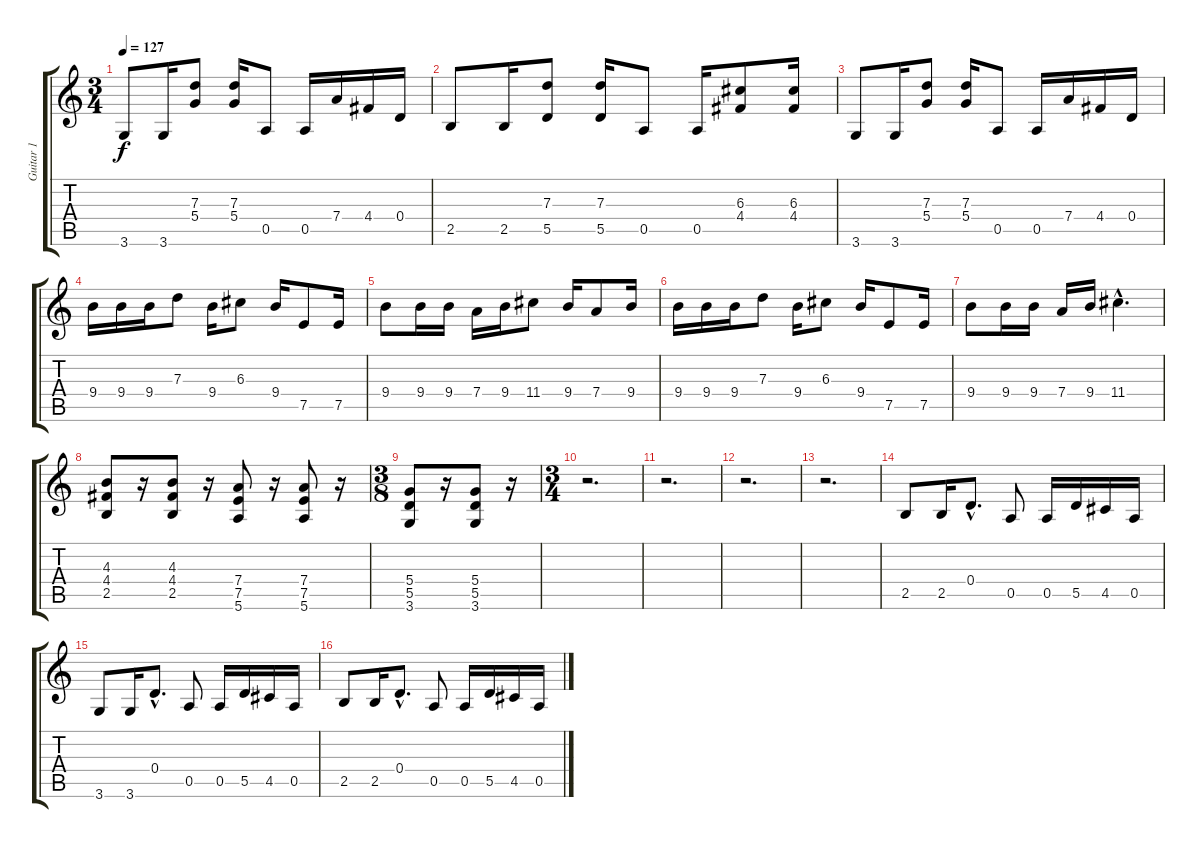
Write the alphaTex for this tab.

\track ("Guitar 1" "Guitar 1") {instrument distortionguitar}
\staff {score tabs}
\tuning (E4 B3 G3 D3 A2 E2) {hide}
\ts (3 4)
\tempo 127
\clef g2
\ks c
3.6.8{dy f} 3.6.16 (7.3 5.4).8 (7.3 5.4).16 0.5.8 0.5.16 7.4.16 4.4.16 0.4.16 |
2.5.8 2.5.16 (7.3 5.5).8 (7.3 5.5).16 0.5.8 0.5.16 (6.3 4.4).8 (6.3 4.4).16 |
3.6.8 3.6.16 (7.3 5.4).8 (7.3 5.4).16 0.5.8 0.5.16 7.4.16 4.4.16 0.4.16 |
9.4.16 9.4.16 9.4.16 7.3.8 9.4.16 6.3.8 9.4.16 7.5.8 7.5.16 |
9.4.8 9.4.16 9.4.16 7.4.16 9.4.16 11.4.8 9.4.16 7.4.8 9.4.16 |
9.4.16 9.4.16 9.4.16 7.3.8 9.4.16 6.3.8 9.4.16 7.5.8 7.5.16 |
9.4.8 9.4.16 9.4.16 7.4.16 9.4.16 11.4{hac}.4{d} |
(4.3 4.4 2.5).8 r.16 (4.3 4.4 2.5).8 r.16 (7.4 7.5 5.6).8 r.16 (7.4 7.5 5.6).8 r.16 |
\ts (3 8)
(5.4 5.5 3.6).8 r.16 (5.4 5.5 3.6).8 r.16 |
\ts (3 4)
r.2{d} |
r.2{d} |
r.2{d} |
r.2{d} |
2.5.8 2.5.16 0.4{hac}.8{d} 0.5.8 0.5.16 5.5.16 4.5.16 0.5.16 |
3.6.8 3.6.16 0.4{hac}.8{d} 0.5.8 0.5.16 5.5.16 4.5.16 0.5.16 |
2.5.8 2.5.16 0.4{hac}.8{d} 0.5.8 0.5.16 5.5.16 4.5.16 0.5.16
